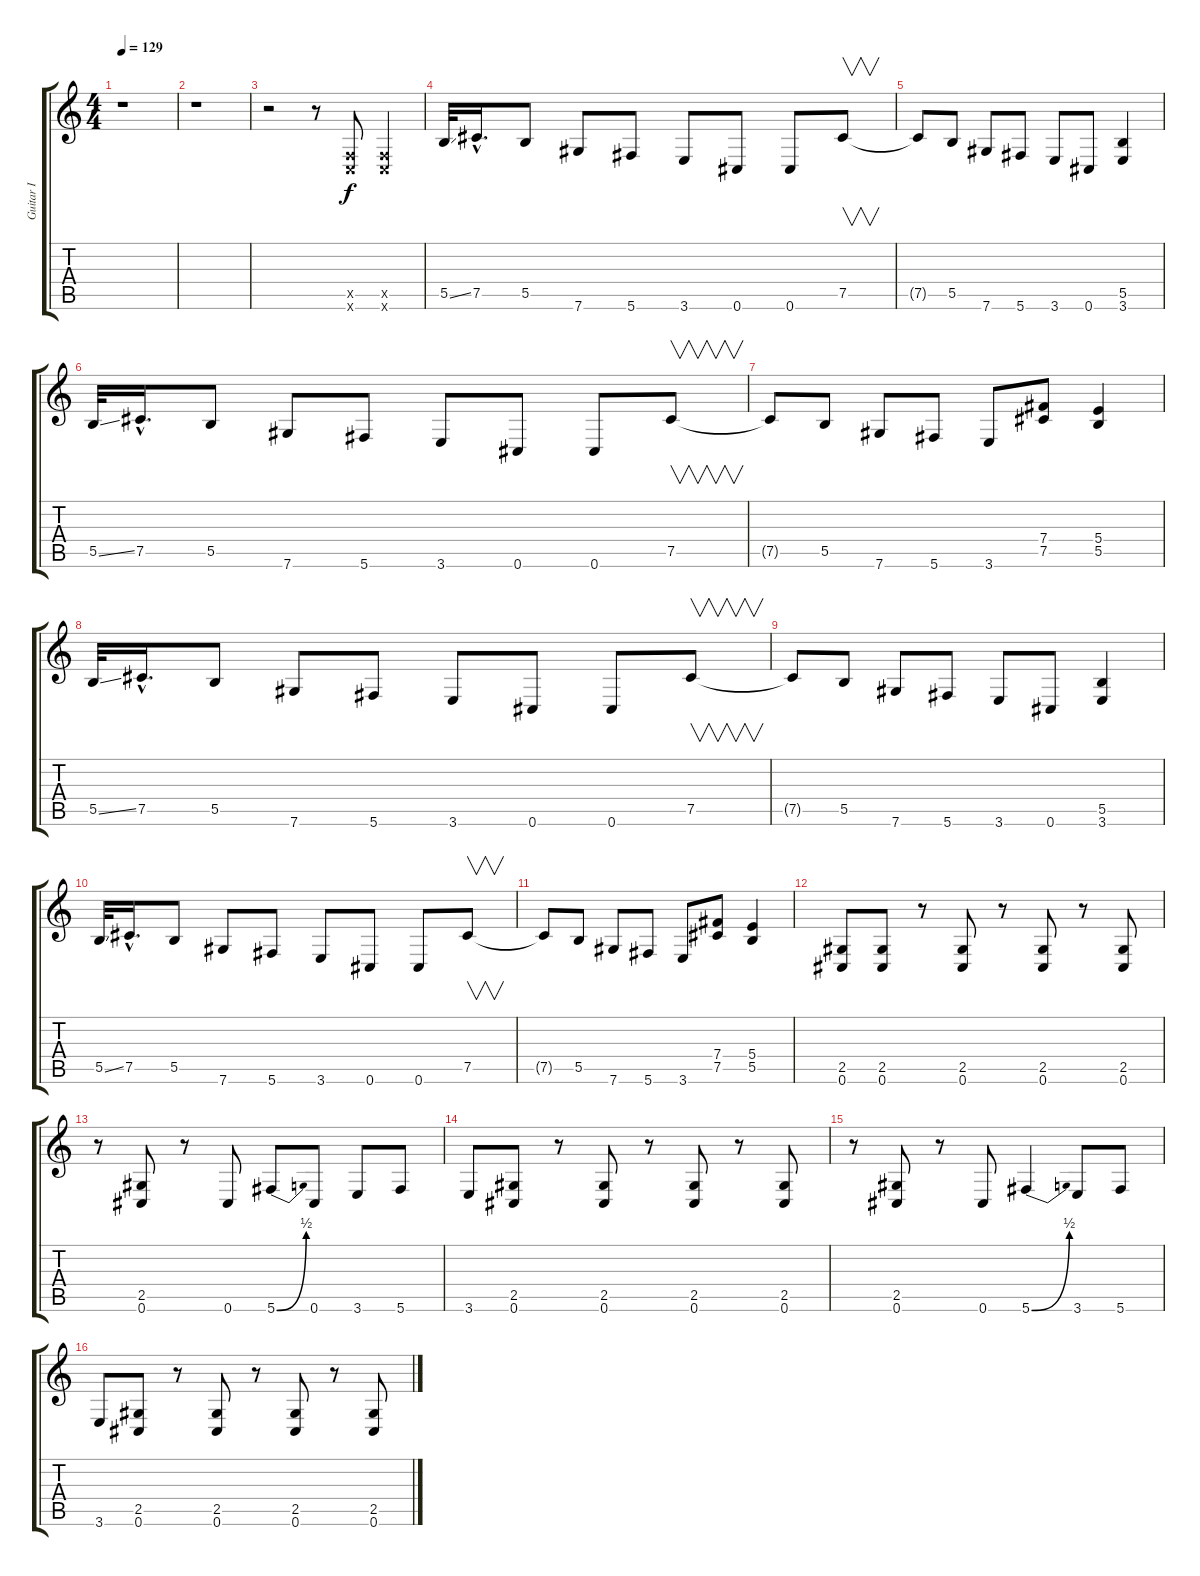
\track ("Guitar I" "Guitar I") {instrument overdrivenguitar}
\staff {score tabs}
\tuning (Db4 Ab3 E3 B2 Gb2 Db2) {hide}
\ts (4 4)
\tempo 129
\clef g2
\ks c
r.1{dy f instrument overdrivenguitar} |
r.1 |
r.2 r.8 (-1.5{x} -1.6{x}).8 (-1.5{x} -1.6{x}).4 |
5.5{ss}.32 7.5{hac}.16{d} 5.5.8 7.6.8 5.6.8 3.6.8 0.6.8 0.6.8 7.5.8{v} |
7.5{t}.8 5.5.8 7.6.8 5.6.8 3.6.8 0.6.8 (5.5 3.6).4 |
5.5{ss}.32 7.5{hac}.16{d} 5.5.8 7.6.8 5.6.8 3.6.8 0.6.8 0.6.8 7.5.8{v} |
7.5{t}.8 5.5.8 7.6.8 5.6.8 3.6.8 (7.4 7.5).8 (5.4 5.5).4 |
5.5{ss}.32 7.5{hac}.16{d} 5.5.8 7.6.8 5.6.8 3.6.8 0.6.8 0.6.8 7.5.8{v} |
7.5{t}.8 5.5.8 7.6.8 5.6.8 3.6.8 0.6.8 (5.5 3.6).4 |
5.5{ss}.32 7.5{hac}.16{d} 5.5.8 7.6.8 5.6.8 3.6.8 0.6.8 0.6.8 7.5.8{v} |
7.5{t}.8 5.5.8 7.6.8 5.6.8 3.6.8 (7.4 7.5).8 (5.4 5.5).4 |
(2.5 0.6).8 (2.5 0.6).8 r.8 (2.5 0.6).8 r.8 (2.5 0.6).8 r.8 (2.5 0.6).8 |
r.8 (2.5 0.6).8 r.8 0.6.8 5.6{be (bend 0 0 60 2)}.8 0.6.8 3.6.8 5.6.8 |
3.6.8 (2.5 0.6).8 r.8 (2.5 0.6).8 r.8 (2.5 0.6).8 r.8 (2.5 0.6).8 |
r.8 (2.5 0.6).8 r.8 0.6.8 5.6{be (bend 0 0 60 2)}.4 3.6.8 5.6.8 |
3.6.8 (2.5 0.6).8 r.8 (2.5 0.6).8 r.8 (2.5 0.6).8 r.8 (2.5 0.6).8
